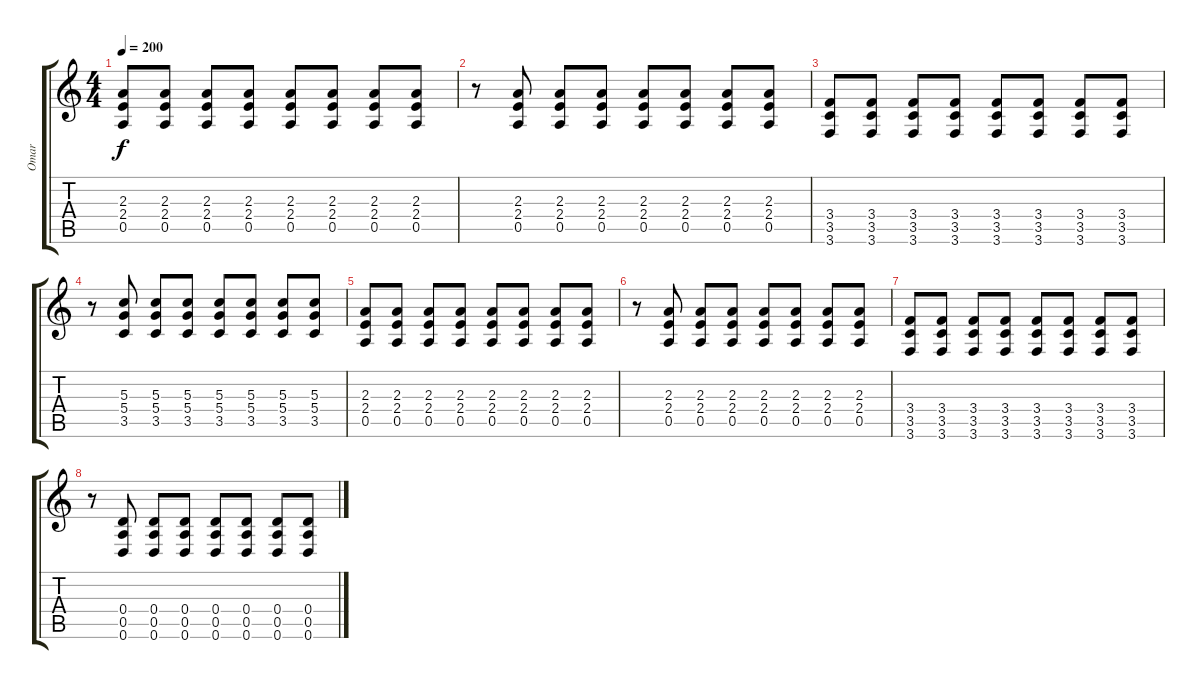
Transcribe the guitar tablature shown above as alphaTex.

\track ("Omar" "Omar") {instrument distortionguitar}
\staff {score tabs}
\tuning (E4 B3 G3 D3 A2 D2) {hide}
\ts (4 4)
\tempo 200
\clef g2
\ks c
(2.3 2.4 0.5).8{dy f} (2.3 2.4 0.5).8 (2.3 2.4 0.5).8 (2.3 2.4 0.5).8 (2.3 2.4 0.5).8 (2.3 2.4 0.5).8 (2.3 2.4 0.5).8 (2.3 2.4 0.5).8 |
r.8 (2.3 2.4 0.5).8 (2.3 2.4 0.5).8 (2.3 2.4 0.5).8 (2.3 2.4 0.5).8 (2.3 2.4 0.5).8 (2.3 2.4 0.5).8 (2.3 2.4 0.5).8 |
(3.4 3.5 3.6).8 (3.4 3.5 3.6).8 (3.4 3.5 3.6).8 (3.4 3.5 3.6).8 (3.4 3.5 3.6).8 (3.4 3.5 3.6).8 (3.4 3.5 3.6).8 (3.4 3.5 3.6).8 |
r.8 (5.3 5.4 3.5).8 (5.3 5.4 3.5).8 (5.3 5.4 3.5).8 (5.3 5.4 3.5).8 (5.3 5.4 3.5).8 (5.3 5.4 3.5).8 (5.3 5.4 3.5).8 |
(2.3 2.4 0.5).8 (2.3 2.4 0.5).8 (2.3 2.4 0.5).8 (2.3 2.4 0.5).8 (2.3 2.4 0.5).8 (2.3 2.4 0.5).8 (2.3 2.4 0.5).8 (2.3 2.4 0.5).8 |
r.8 (2.3 2.4 0.5).8 (2.3 2.4 0.5).8 (2.3 2.4 0.5).8 (2.3 2.4 0.5).8 (2.3 2.4 0.5).8 (2.3 2.4 0.5).8 (2.3 2.4 0.5).8 |
(3.4 3.5 3.6).8 (3.4 3.5 3.6).8 (3.4 3.5 3.6).8 (3.4 3.5 3.6).8 (3.4 3.5 3.6).8 (3.4 3.5 3.6).8 (3.4 3.5 3.6).8 (3.4 3.5 3.6).8 |
r.8 (0.4 0.5 0.6).8 (0.4 0.5 0.6).8 (0.4 0.5 0.6).8 (0.4 0.5 0.6).8 (0.4 0.5 0.6).8 (0.4 0.5 0.6).8 (0.4 0.5 0.6).8
